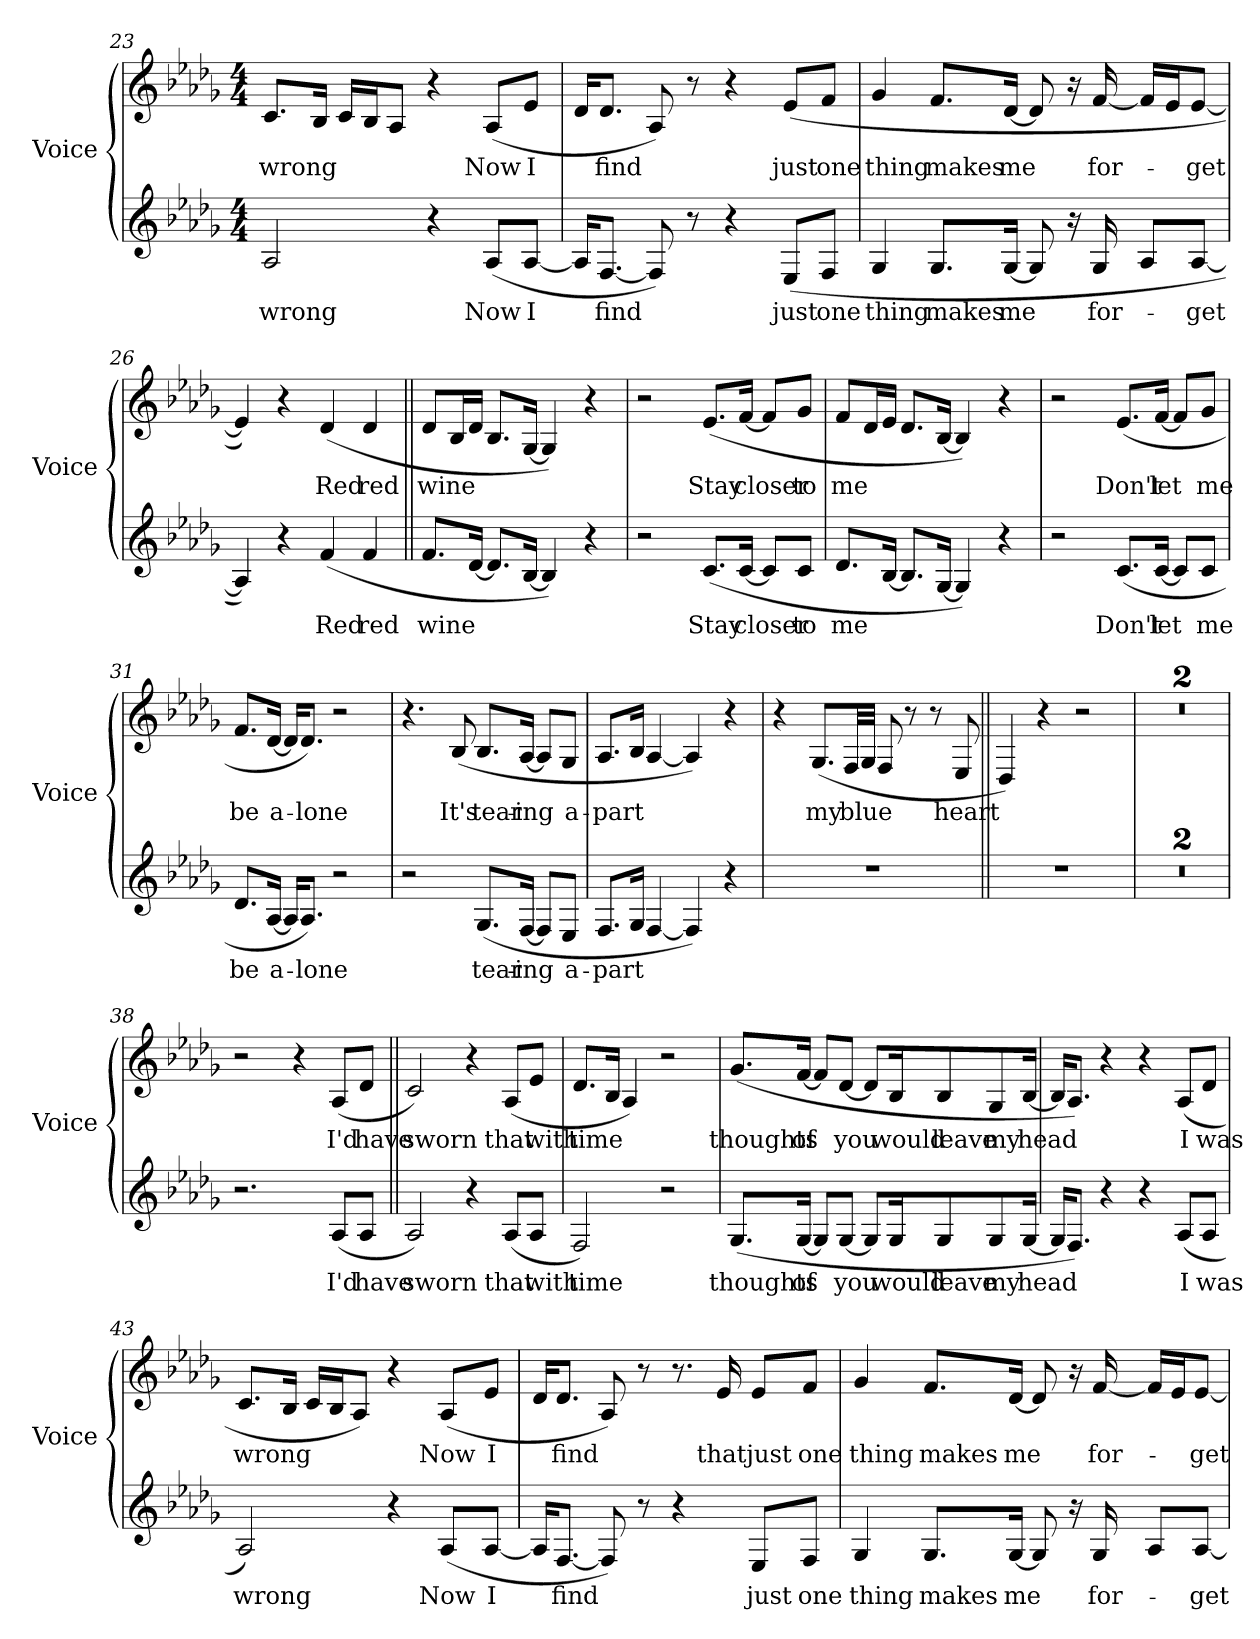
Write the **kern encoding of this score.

**kern	**text	**kern	**text
*part2	*part2	*part1	*part1
*staff2	*staff2	*staff1	*staff1
*I"Voice	*	*I"Voice	*
*I'Voice	*	*I'Voice	*
!!LO:LB:g=z
*clefG2	*	*clefG2	*
*k[b-e-a-d-g-]	*	*k[b-e-a-d-g-]	*
*D-:	*	*D-:	*
*M4/4	*	*M4/4	*
=23	=23	=23	=23
!	!LO:LY:b	!	!LO:LY:b
2A-/	wrong	8.c/L	wrong
.	.	16B-/Jk	.
.	.	16c/LL	.
.	.	16B-/J	.
.	.	8A-/J	.
4r	.	4r	.
!	!LO:LY:b	!	!LO:LY:b
(<8A-/L	Now	(<8A-/L	Now
!	!LO:LY:b	!	!LO:LY:b
[8A-/J	I	8e-/J	I
!!LO:LB:g=z
=24	=24	=24	=24
16A-/KL]	.	16d-/KL	.
!	!LO:LY:b	!	!LO:LY:b
[8.F/J	find	8.d-/J	find
8F/])	.	8A-/)	.
8r	.	8r	.
4r	.	4r	.
!	!LO:LY:b	!	!LO:LY:b
(>8E-/L	just	(>8e-/L	just
!	!LO:LY:b	!	!LO:LY:b
8F/J	one	8f/J	one
=25	=25	=25	=25
!	!LO:LY:b	!	!LO:LY:b
4G-/	thing	4g-/	thing
!	!LO:LY:b	!	!LO:LY:b
8.G-/L	makes	8.f/L	makes
!	!LO:LY:b	!	!LO:LY:b
[16G-/Jk	me	[16d-/Jk	me
8G-/]	.	8d-/]	.
16r	.	16r	.
!	!LO:LY:b	!	!LO:LY:b
16G-/	for-	[16f/	for-
8A-/L	.	16f/LL]	.
.	.	16e-/J	.
!	!LO:LY:b	!	!LO:LY:b
[8A-/J	-get	[8e-/J	-get
=26	=26	=26	=26
4A-/])	.	4e-/])	.
4r	.	4r	.
!	!LO:LY:b	!	!LO:LY:b
(<4f/	Red	(<4d-/	Red
!	!LO:LY:b	!	!LO:LY:b
4f/	red	4d-/	red
!!LO:PB:g=z
=27||	=27||	=27||	=27||
!	!LO:LY:b	!	!LO:LY:b
8.f/L	wine	8d-/L	wine
.	.	16B-/L	.
[16d-/Jk	.	16d-/JJ	.
8.d-/L]	.	8.B-/L	.
[16B-/Jk	.	[16G-/Jk	.
4B-/])	.	4G-/])	.
4r	.	4r	.
=28	=28	=28	=28
2r	.	2r	.
!	!LO:LY:b	!	!LO:LY:b
(<8.c/L	Stay	(<8.e-/L	Stay
!	!LO:LY:b	!	!LO:LY:b
[16c/Jk	closer	[16f/Jk	closer
8c/L]	.	8f/L]	.
!	!LO:LY:b	!	!LO:LY:b
8c/J	to	8g-/J	to
=29	=29	=29	=29
!	!LO:LY:b	!	!LO:LY:b
8.d-/L	me	8f/L	me
.	.	16d-/L	.
[16B-/Jk	.	16e-/JJ	.
8.B-/L]	.	8.d-/L	.
[16G-/Jk	.	[16B-/Jk	.
4G-/])	.	4B-/])	.
4r	.	4r	.
=30	=30	=30	=30
2r	.	2r	.
!	!LO:LY:b	!	!LO:LY:b
(<8.c/L	Don't	(<8.e-/L	Don't
!	!LO:LY:b	!	!LO:LY:b
[16c/Jk	let	[16f/Jk	let
8c/L]	.	8f/L]	.
!	!LO:LY:b	!	!LO:LY:b
8c/J	me	8g-/J	me
!!LO:LB:g=z
=31	=31	=31	=31
!	!LO:LY:b	!	!LO:LY:b
8.d-/L	be	8.f/L	be
!	!LO:LY:b	!	!LO:LY:b
[16A-/Jk	a-	[16d-/Jk	a-
16A-/KL]	.	16d-/KL]	.
!	!LO:LY:b	!	!LO:LY:b
8.A-/J)	-lone	8.d-/J)	-lone
2r	.	2r	.
=32	=32	=32	=32
2r	.	4.r	.
!	!	!	!LO:LY:b
.	.	(>8B-/	It's
!	!LO:LY:b	!	!LO:LY:b
(<8.G-/L	tear-	8.B-/L	tear-
!	!LO:LY:b	!	!LO:LY:b
[16F/Jk	-ing	[16A-/Jk	-ing
8F/L]	.	8A-/L]	.
!	!LO:LY:b	!	!LO:LY:b
8E-/J	a-	8G-/J	a-
=33	=33	=33	=33
!	!LO:LY:b	!	!LO:LY:b
8.F/L	-part	8.A-/L	-part
16G-/Jk	.	16B-/Jk	.
[4F/	.	[4A-/	.
4F/])	.	4A-/])	.
4r	.	4r	.
=34	=34	=34	=34
1r	.	4r	.
!	!	!	!LO:LY:b
.	.	(<8.G-/L	my
!	!	!	!LO:LY:b
.	.	32F/LL	blue
.	.	32G-/JJJ	.
.	.	8F/	.
.	.	8r	.
.	.	8r	.
!	!	!	!LO:LY:b
.	.	8E-/	heart
!!LO:PB:g=z
=35||	=35||	=35||	=35||
1r	.	4D-/)	.
.	.	4r	.
.	.	2r	.
=36	=36	=36	=36
1r	.	1r	.
=37	=37	=37	=37
1r	.	1r	.
=38	=38	=38	=38
2.r	.	2r	.
.	.	4r	.
!	!LO:LY:b	!	!LO:LY:b
(<8A-/L	I'd	(<8A-/L	I'd
!	!LO:LY:b	!	!LO:LY:b
8A-/J	have	8d-/J	have
=39||	=39||	=39||	=39||
!	!LO:LY:b	!	!LO:LY:b
2A-/)	sworn	2c/)	sworn
4r	.	4r	.
!	!LO:LY:b	!	!LO:LY:b
(<8A-/L	that	(<8A-/L	that
!	!LO:LY:b	!	!LO:LY:b
8A-/J	with	8e-/J	with
=40	=40	=40	=40
!	!LO:LY:b	!	!LO:LY:b
2F/)	time	8.d-/L	time
.	.	16B-/Jk	.
.	.	4A-/)	.
2r	.	2r	.
!!LO:LB:g=z
=41	=41	=41	=41
!	!LO:LY:b	!	!LO:LY:b
(>8.G-/L	thoughts	(>8.g-/L	thoughts
!	!LO:LY:b	!	!LO:LY:b
[16G-/Jk	of	[16f/Jk	of
8G-/L]	.	8f/L]	.
!	!LO:LY:b	!	!LO:LY:b
[8G-/J	you	[8d-/J	you
8G-/L]	.	8d-/L]	.
!	!LO:LY:b	!	!LO:LY:b
16G-/K	would	16B-/K	would
!	!LO:LY:b	!	!LO:LY:b
8G-/	leave	8B-/	leave
!	!LO:LY:b	!	!LO:LY:b
8G-/	my	8G-/	my
!	!LO:LY:b	!	!LO:LY:b
[16G-/Jk	head	[16B-/Jk	head
=42	=42	=42	=42
16G-/KL]	.	16B-/KL]	.
8.F/J)	.	8.A-/J)	.
4r	.	4r	.
4r	.	4r	.
!	!LO:LY:b	!	!LO:LY:b
(<8A-/L	I	(<8A-/L	I
!	!LO:LY:b	!	!LO:LY:b
8A-/J	was	8d-/J	was
!!LO:LB:g=z
=43	=43	=43	=43
!	!LO:LY:b	!	!LO:LY:b
2A-/)	wrong	8.c/L	wrong
.	.	16B-/Jk	.
.	.	16c/LL	.
.	.	16B-/J	.
.	.	8A-/J)	.
4r	.	4r	.
!	!LO:LY:b	!	!LO:LY:b
(<8A-/L	Now	(<8A-/L	Now
!	!LO:LY:b	!	!LO:LY:b
[8A-/J	I	8e-/J	I
!!LO:LB:g=z
=44	=44	=44	=44
16A-/KL]	.	16d-/KL	.
!	!LO:LY:b	!	!LO:LY:b
[8.F/J	find	8.d-/J	find
8F/])	.	8A-/)	.
8r	.	8r	.
4r	.	8.r	.
!	!	!	!LO:LY:b
.	.	16e-/	that
!	!LO:LY:b	!	!LO:LY:b
8E-/L	just	8e-/L	just
!	!LO:LY:b	!	!LO:LY:b
8F/J	one	8f/J	one
=45	=45	=45	=45
!	!LO:LY:b	!	!LO:LY:b
4G-/	thing	4g-/	thing
!	!LO:LY:b	!	!LO:LY:b
8.G-/L	makes	8.f/L	makes
!	!LO:LY:b	!	!LO:LY:b
[16G-/Jk	me	[16d-/Jk	me
8G-/]	.	8d-/]	.
16r	.	16r	.
!	!LO:LY:b	!	!LO:LY:b
16G-/	for-	[16f/	for-
8A-/L	.	16f/LL]	.
.	.	16e-/J	.
!	!LO:LY:b	!	!LO:LY:b
[8A-/J	-get	[8e-/J	-get
=	=	=	=
*-	*-	*-	*-
